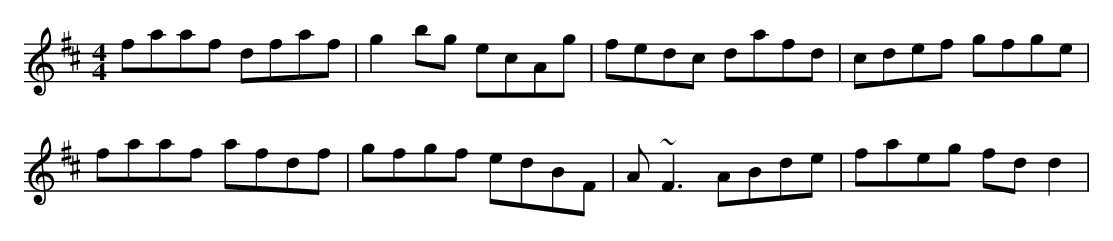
X:1
M:4/4
K:D
faaf dfaf|g2bg ecAg|fedc dafd|cdef gfge|
faaf afdf|gfgf edBF|A~F3 ABde|faeg fdd2|
